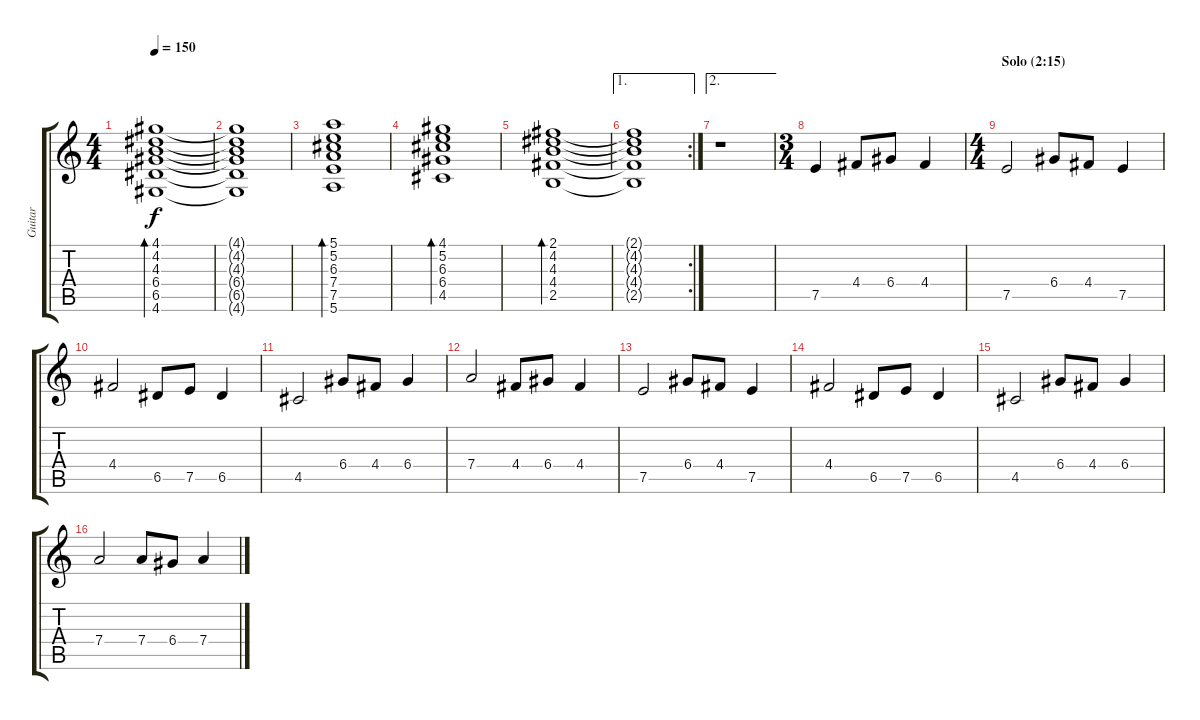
\track ("Guitar" "Guitar") {instrument electricguitarjazz}
\staff {score tabs}
\tuning (E4 B3 G3 D3 A2 E2) {hide}
\ts (4 4)
\tempo 150
\clef g2
\ks c
(4.1 4.2 4.3 6.4 6.5 4.6).1{bd 120 dy f} |
(4.1{t} 4.2{t} 4.3{t} 6.4{t} 6.5{t} 4.6{t}).1 |
(5.1 5.2 6.3 7.4 7.5 5.6).1{bd 120} |
(4.1 5.2 6.3 6.4 4.5).1{bd 120} |
(2.1 4.2 4.3 4.4 2.5).1{bd 120} |
\ae 1
\rc 2
(2.1{t} 4.2{t} 4.3{t} 4.4{t} 2.5{t}).1 |
\ae 2
r.1 |
\ts (3 4)
7.5.4 4.4.8 6.4.8 4.4.4 |
\ts (4 4)
\section ("" "Solo (2:15)")
7.5.2 6.4.8 4.4.8 7.5.4 |
4.4.2 6.5.8 7.5.8 6.5.4 |
4.5.2 6.4.8 4.4.8 6.4.4 |
7.4.2 4.4.8 6.4.8 4.4.4 |
7.5.2 6.4.8 4.4.8 7.5.4 |
4.4.2 6.5.8 7.5.8 6.5.4 |
4.5.2 6.4.8 4.4.8 6.4.4 |
7.4.2 7.4.8 6.4.8 7.4.4
